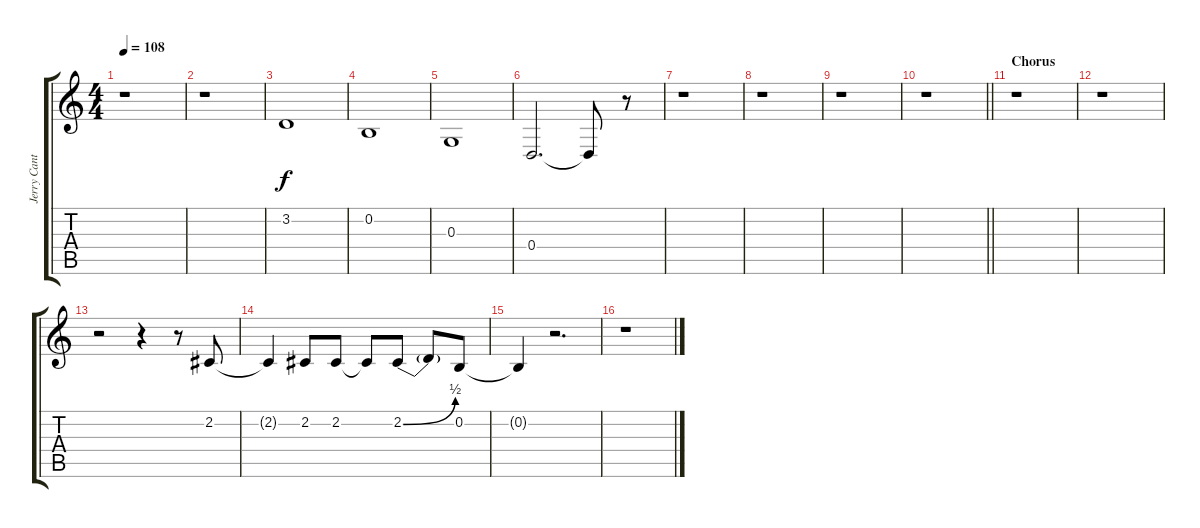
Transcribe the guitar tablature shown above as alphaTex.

\track ("Jerry Cantrell- Backing Vocals" "Jerry Cant") {instrument lead2sawtooth}
\staff {score tabs}
\tuning (E4 B3 G3 D3 A2 E2) {hide}
\ts (4 4)
\tempo 108
\clef g2
\ks c
r.1{dy f} |
r.1 |
3.2.1 |
0.2.1 |
0.3.1 |
0.4.2{d} 0.4{t}.8 r.8 |
r.1 |
r.1 |
r.1 |
\barLineRight lightlight
r.1 |
\section ("" "Chorus")
r.1 |
r.1 |
r.2 r.4 r.8 2.2.8 |
2.2{t}.4 2.2.8 2.2.8 2.2{t}.8 2.2{be (bend 0 0 60 2)}.8 2.2{t}.8 0.2.8 |
0.2{t}.4 r.2{d} |
r.1
